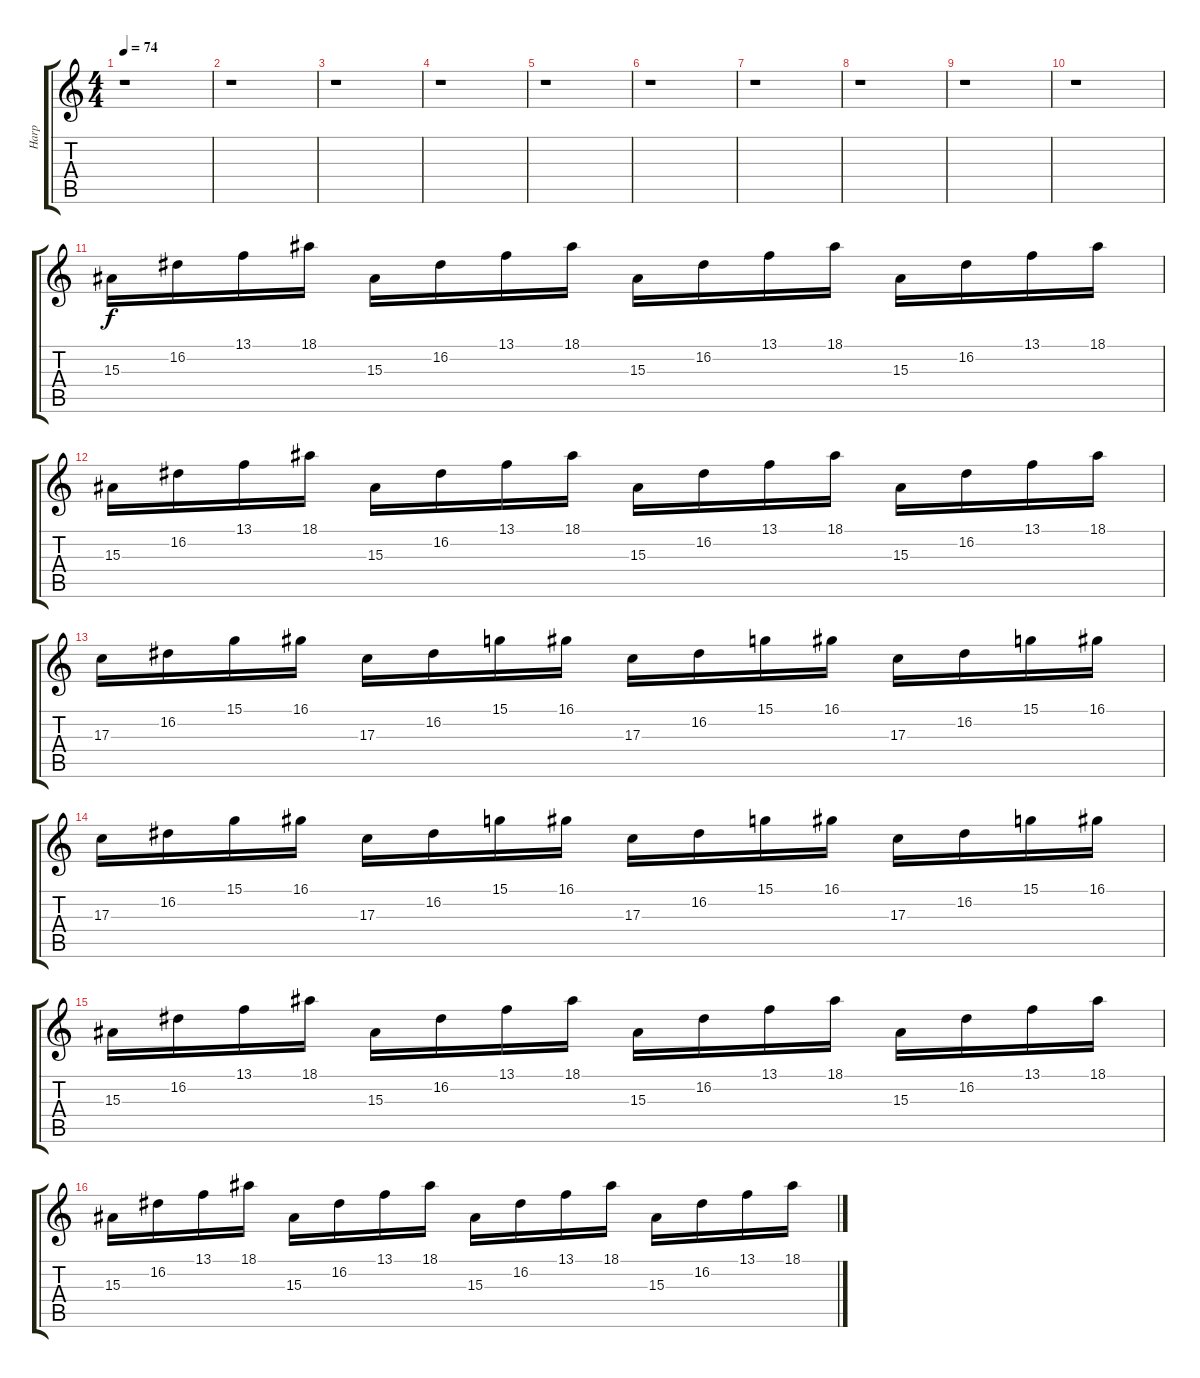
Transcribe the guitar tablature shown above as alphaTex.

\track ("Harp" "Harp") {instrument orchestralharp}
\staff {score tabs}
\tuning (E4 B3 G3 D3 A2 E2) {hide}
\ts (4 4)
\tempo 74
\clef g2
\ks c
r.1{dy f} |
r.1 |
r.1 |
r.1 |
r.1 |
r.1 |
r.1 |
r.1 |
r.1 |
r.1 |
15.3.16 16.2.16 13.1.16 18.1.16 15.3.16 16.2.16 13.1.16 18.1.16 15.3.16 16.2.16 13.1.16 18.1.16 15.3.16 16.2.16 13.1.16 18.1.16 |
15.3.16 16.2.16 13.1.16 18.1.16 15.3.16 16.2.16 13.1.16 18.1.16 15.3.16 16.2.16 13.1.16 18.1.16 15.3.16 16.2.16 13.1.16 18.1.16 |
17.3.16 16.2.16 15.1.16 16.1.16 17.3.16 16.2.16 15.1.16 16.1.16 17.3.16 16.2.16 15.1.16 16.1.16 17.3.16 16.2.16 15.1.16 16.1.16 |
17.3.16 16.2.16 15.1.16 16.1.16 17.3.16 16.2.16 15.1.16 16.1.16 17.3.16 16.2.16 15.1.16 16.1.16 17.3.16 16.2.16 15.1.16 16.1.16 |
15.3.16 16.2.16 13.1.16 18.1.16 15.3.16 16.2.16 13.1.16 18.1.16 15.3.16 16.2.16 13.1.16 18.1.16 15.3.16 16.2.16 13.1.16 18.1.16 |
15.3.16 16.2.16 13.1.16 18.1.16 15.3.16 16.2.16 13.1.16 18.1.16 15.3.16 16.2.16 13.1.16 18.1.16 15.3.16 16.2.16 13.1.16 18.1.16
